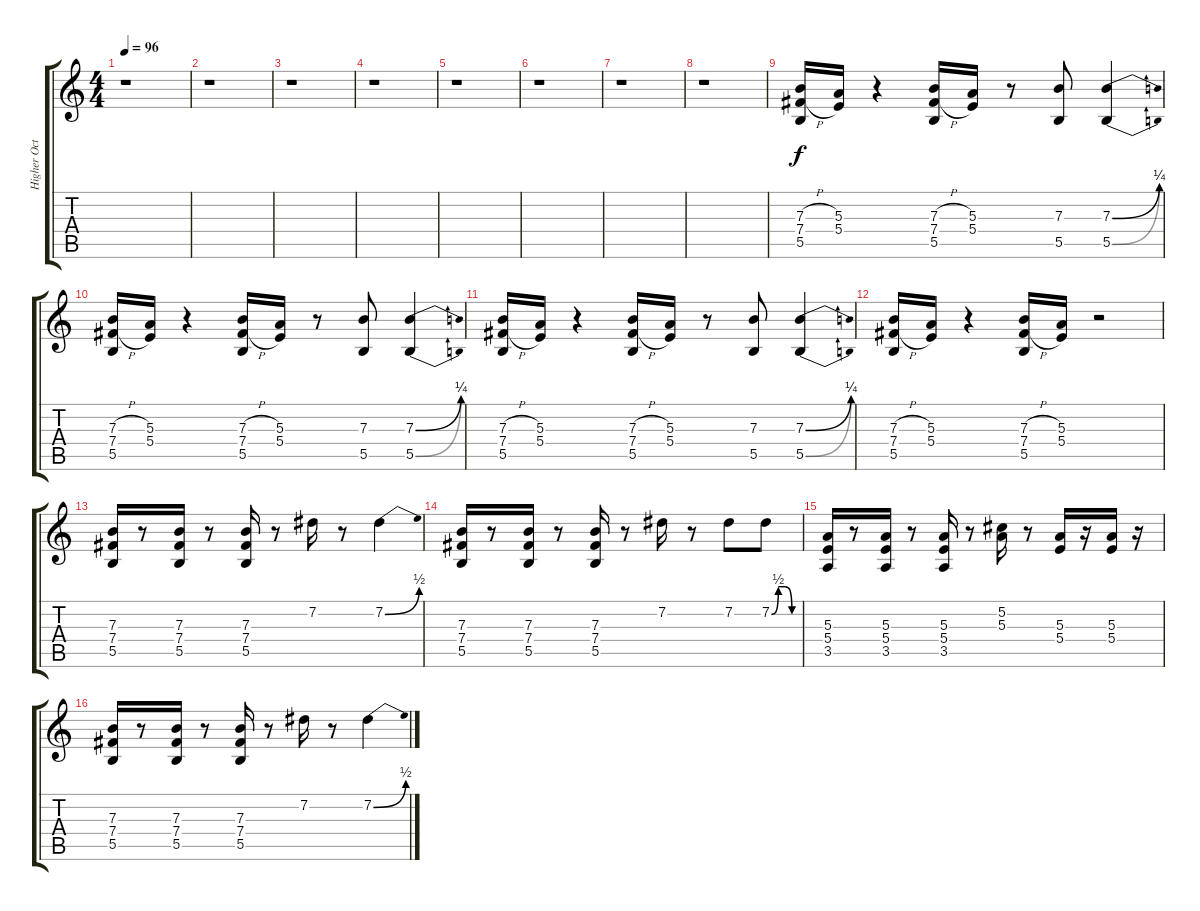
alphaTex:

\track ("Higher Octave" "Higher Oct") {instrument distortionguitar}
\staff {score tabs}
\tuning (Db4 Ab3 E3 B2 Gb2 B1) {hide}
\ts (4 4)
\tempo 96
\clef g2
\ks c
r.1{dy f} |
r.1 |
r.1 |
r.1 |
r.1 |
r.1 |
r.1 |
r.1 |
(7.3{h} 7.4{h} 5.5).16 (5.3 5.4).16 r.4 (7.3{h} 7.4{h} 5.5).16 (5.3 5.4).16 r.8 (7.3 5.5).8 (7.3{be (bend 0 0 60 1)} 5.5{be (bend 0 0 60 1)}).4 |
(7.3{h} 7.4{h} 5.5).16 (5.3 5.4).16 r.4 (7.3{h} 7.4{h} 5.5).16 (5.3 5.4).16 r.8 (7.3 5.5).8 (7.3{be (bend 0 0 60 1)} 5.5{be (bend 0 0 60 1)}).4 |
(7.3{h} 7.4{h} 5.5).16 (5.3 5.4).16 r.4 (7.3{h} 7.4{h} 5.5).16 (5.3 5.4).16 r.8 (7.3 5.5).8 (7.3{be (bend 0 0 60 1)} 5.5{be (bend 0 0 60 1)}).4 |
(7.3{h} 7.4{h} 5.5).16 (5.3 5.4).16 r.4 (7.3{h} 7.4{h} 5.5).16 (5.3 5.4).16 r.2 |
(7.3 7.4 5.5).16 r.8 (7.3 7.4 5.5).16 r.8 (7.3 7.4 5.5).16 r.8 7.2.16 r.8 7.2{be (bend 0 0 60 2)}.4 |
(7.3 7.4 5.5).16 r.8 (7.3 7.4 5.5).16 r.8 (7.3 7.4 5.5).16 r.8 7.2.16 r.8 7.2.8 7.2{be (custom 0 0 15 2 30 2 45 0 60 0)}.8 |
(5.3 5.4 3.5).16 r.8 (5.3 5.4 3.5).16 r.8 (5.3 5.4 3.5).16 r.8 (5.2 5.3).16 r.8 (5.3 5.4).16 r.16 (5.3 5.4).16 r.16 |
(7.3 7.4 5.5).16 r.8 (7.3 7.4 5.5).16 r.8 (7.3 7.4 5.5).16 r.8 7.2.16 r.8 7.2{be (bend 0 0 60 2)}.4
